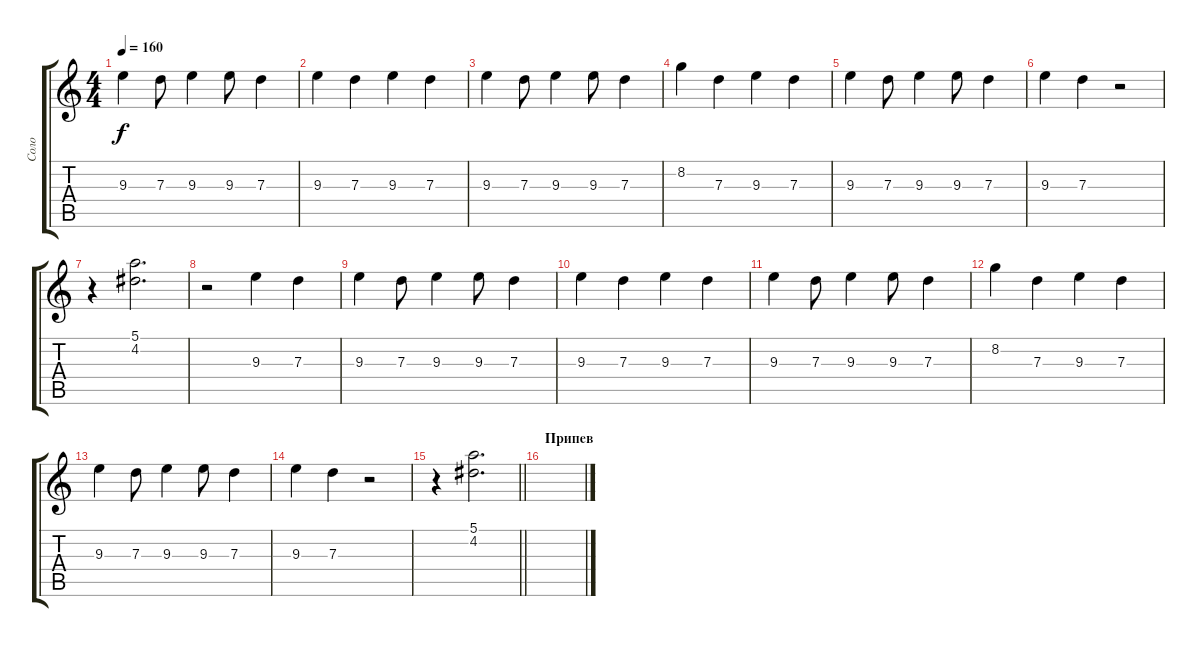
\track ("Соло" "Соло") {instrument overdrivenguitar}
\staff {score tabs}
\tuning (E4 B3 G3 D3 A2 E2) {hide}
\ts (4 4)
\tempo 160
\clef g2
\ks c
9.3.4{dy f} 7.3.8 9.3.4 9.3.8 7.3.4 |
9.3.4 7.3.4 9.3.4 7.3.4 |
9.3.4 7.3.8 9.3.4 9.3.8 7.3.4 |
8.2.4 7.3.4 9.3.4 7.3.4 |
9.3.4 7.3.8 9.3.4 9.3.8 7.3.4 |
9.3.4 7.3.4 r.2 |
r.4 (5.1 4.2).2{d} |
r.2 9.3.4 7.3.4 |
9.3.4 7.3.8 9.3.4 9.3.8 7.3.4 |
9.3.4 7.3.4 9.3.4 7.3.4 |
9.3.4 7.3.8 9.3.4 9.3.8 7.3.4 |
8.2.4 7.3.4 9.3.4 7.3.4 |
9.3.4 7.3.8 9.3.4 9.3.8 7.3.4 |
9.3.4 7.3.4 r.2 |
\barLineRight lightlight
r.4 (5.1 4.2).2{d} |
\section ("" "Припев")
